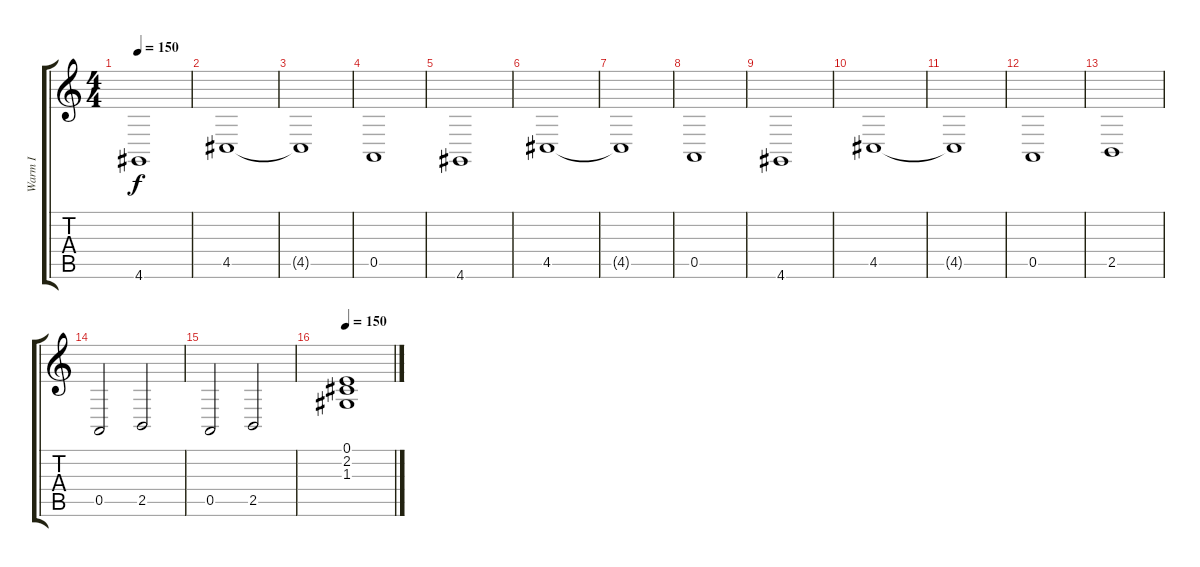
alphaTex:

\track ("Warm I" "Warm I") {instrument pad2warm}
\staff {score tabs}
\tuning (E4 B3 G3 D3 A2 E2) {hide}
\ts (4 4)
\tempo 150
\clef g2
\ks c
4.6.1{dy f} |
4.5.1 |
4.5{t}.1 |
0.5.1 |
4.6.1 |
4.5.1 |
4.5{t}.1 |
0.5.1 |
4.6.1 |
4.5.1 |
4.5{t}.1 |
0.5.1 |
2.5.1 |
0.5.2 2.5.2 |
0.5.2 2.5.2 |
\tempo 150
(0.1 2.2 1.3).1
